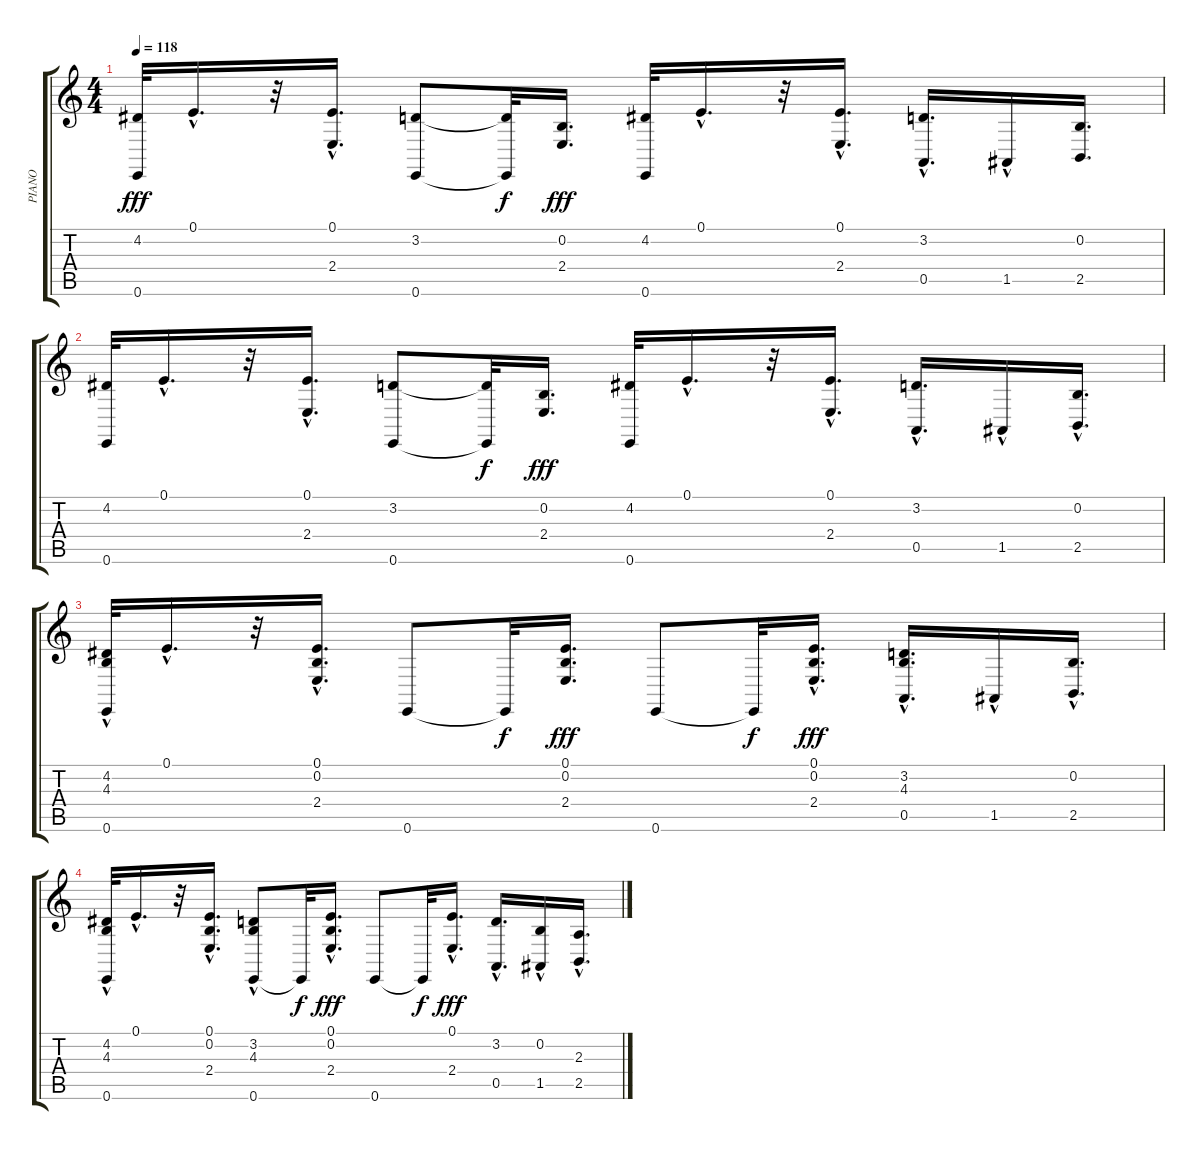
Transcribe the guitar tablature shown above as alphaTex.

\track ("PIANO" "PIANO") {instrument acousticgrandpiano}
\staff {score tabs}
\tuning (E4 B3 G3 D3 A2 E2) {hide}
\ts (4 4)
\tempo 118
\clef g2
\ks c
(4.2 0.6).32{dy fff} 0.1{hac}.16{d} r.32 (0.1{hac} 2.4).16{d} (3.2 0.6).8 (3.2{t} 0.6{t}).32{dy f} (0.2 2.4).16{d dy fff} (4.2 0.6).32 0.1{hac}.16{d} r.32 (0.1{hac} 2.4{hac}).16{d} (3.2 0.5{hac}).16{d} 1.5{hac}.16 (0.2 2.5).16{d} |
(4.2 0.6).32 0.1{hac}.16{d} r.32 (0.1{hac} 2.4).16{d} (3.2 0.6).8 (3.2{t} 0.6{t}).32{dy f} (0.2 2.4).16{d dy fff} (4.2 0.6).32 0.1{hac}.16{d} r.32 (0.1{hac} 2.4{hac}).16{d} (3.2 0.5{hac}).16{d} 1.5{hac}.16 (0.2 2.5{hac}).16{d} |
(4.2 4.3{hac} 0.6).32 0.1{hac}.16{d} r.32 (0.1{hac} 0.2{hac} 2.4).16{d} 0.6.8 0.6{t}.32{dy f} (0.1 0.2 2.4).16{d dy fff} 0.6.8 0.6{t}.32{dy f} (0.1 0.2 2.4{hac}).16{d dy fff} (3.2 4.3{hac} 0.5{hac}).16{d} 1.5{hac}.16 (0.2{hac} 2.5{hac}).16{d} |
(4.2 4.3{hac} 0.6).32 0.1{hac}.16{d} r.32 (0.1{hac} 0.2{hac} 2.4).16{d} (3.2{hac} 4.3{hac} 0.6).8 0.6{t}.32{dy f} (0.1{hac} 0.2{hac} 2.4).16{d dy fff} 0.6.8 0.6{t}.32{dy f} (0.1{hac} 2.4{hac}).16{d dy fff} (3.2{hac} 0.5{hac}).16{d} (0.2{hac} 1.5{hac}).16 (2.3{hac} 2.5{hac}).16{d}
